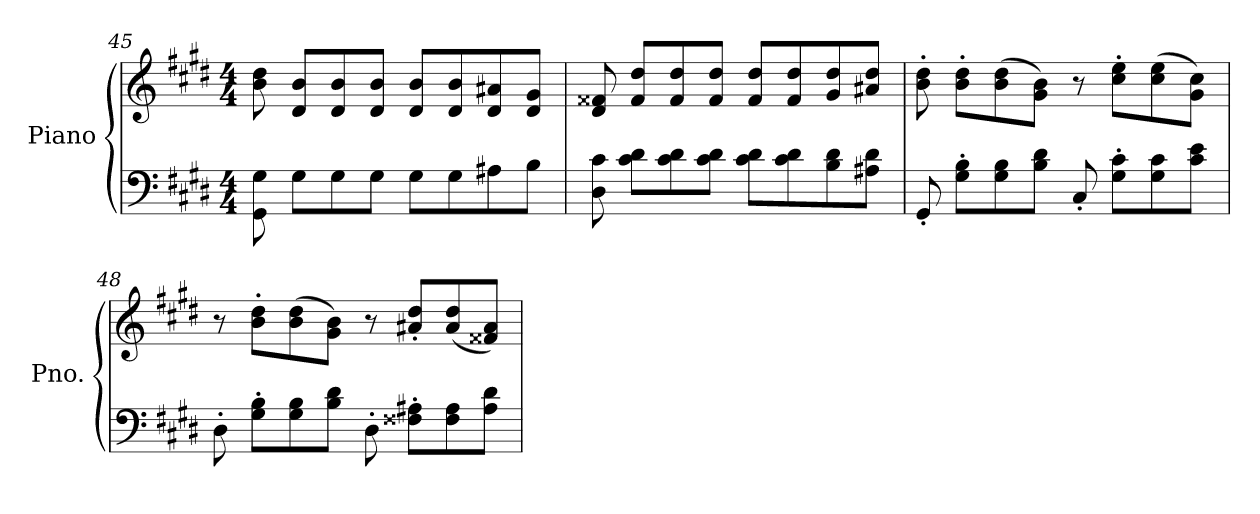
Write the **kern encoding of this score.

**kern	**kern
*part1	*part1
*staff2	*staff1
*I"Piano	*
*I'Pno.	*
!!LO:LB:g=z
*clefF4	*clefG2
*k[f#c#g#d#]	*k[f#c#g#d#]
*M4/4	*M4/4
=45	=45
8GG#\ 8G#\	8b\ 8dd#\
8G#\L	8d#/ 8b/L
8G#\	8d#/ 8b/
8G#\J	8d#/ 8b/J
8G#\L	8d#/ 8b/L
8G#\	8d#/ 8b/
8A#X\	8d#/ 8a#X/
8B\J	8d#/ 8g#/J
=46	=46
8D#\ 8c#\	8d#/ 8f##X/
8c#\ 8d#\L	8f##/ 8dd#/L
8c#\ 8d#\	8f##/ 8dd#/
8c#\ 8d#\J	8f##/ 8dd#/J
8c#\ 8d#\L	8f##/ 8dd#/L
8c#\ 8d#\	8f##/ 8dd#/
8B\ 8d#\	8g#/ 8dd#/
8A#X\ 8d#\J	8a#X/ 8dd#/J
=47	=47
8GG#'/	8b\' 8dd#\'
8G#\' 8B\'L	8b\' 8dd#\'L
8G#\ 8B\	(>8b\ 8dd#\
8B\ 8d#\J	8g#\ 8b\J)
8C#'/	8r
8G#\' 8c#\'L	8cc#\' 8ee\'L
8G#\ 8c#\	(>8cc#\ 8ee\
8c#\ 8e\J	8g#\ 8cc#\J)
=48	=48
8D#'\	8r
8G#\' 8B\'L	8b\' 8dd#\'L
8G#\ 8B\	(>8b\ 8dd#\
8B\ 8d#\J	8g#\ 8b\J)
8D#'\	8r
8F##X\' 8A#X\'L	8a#X/' 8dd#/'L
8F##\ 8A#\	(>8a#/ 8dd#/
8A#\ 8d#\J	8f##X/ 8a#/J)
=	=
*-	*-
